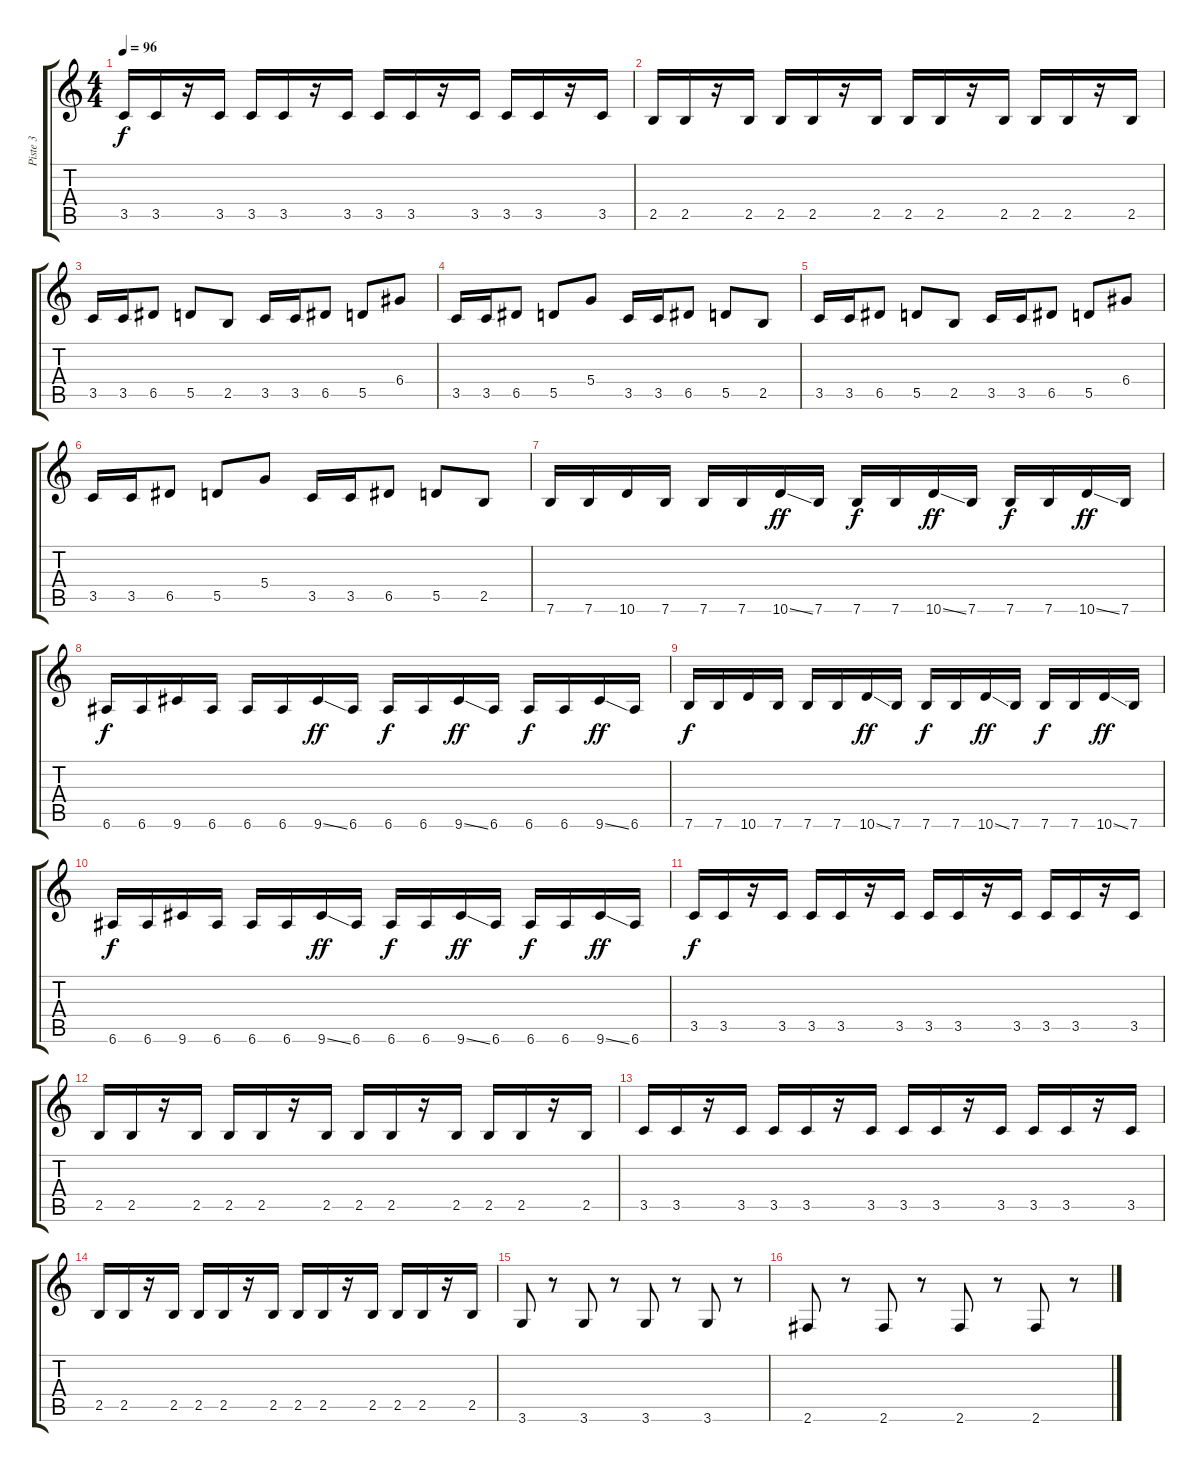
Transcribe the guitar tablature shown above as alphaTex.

\track ("Piste 3" "Piste 3") {instrument electricbasspick}
\staff {score tabs}
\tuning (E4 B3 G3 D3 A2 E2) {hide}
\ts (4 4)
\tempo 96
\clef g2
\ks c
3.5.16{dy f} 3.5.16 r.16 3.5.16 3.5.16 3.5.16 r.16 3.5.16 3.5.16 3.5.16 r.16 3.5.16 3.5.16 3.5.16 r.16 3.5.16 |
2.5.16 2.5.16 r.16 2.5.16 2.5.16 2.5.16 r.16 2.5.16 2.5.16 2.5.16 r.16 2.5.16 2.5.16 2.5.16 r.16 2.5.16 |
3.5.16 3.5.16 6.5.8 5.5.8 2.5.8 3.5.16 3.5.16 6.5.8 5.5.8 6.4.8 |
3.5.16 3.5.16 6.5.8 5.5.8 5.4.8 3.5.16 3.5.16 6.5.8 5.5.8 2.5.8 |
3.5.16 3.5.16 6.5.8 5.5.8 2.5.8 3.5.16 3.5.16 6.5.8 5.5.8 6.4.8 |
3.5.16 3.5.16 6.5.8 5.5.8 5.4.8 3.5.16 3.5.16 6.5.8 5.5.8 2.5.8 |
7.6.16 7.6.16 10.6.16 7.6.16 7.6.16 7.6.16 10.6{ss}.16{dy ff} 7.6.16 7.6.16{dy f} 7.6.16 10.6{ss}.16{dy ff} 7.6.16 7.6.16{dy f} 7.6.16 10.6{ss}.16{dy ff} 7.6.16 |
6.6.16{dy f} 6.6.16 9.6.16 6.6.16 6.6.16 6.6.16 9.6{ss}.16{dy ff} 6.6.16 6.6.16{dy f} 6.6.16 9.6{ss}.16{dy ff} 6.6.16 6.6.16{dy f} 6.6.16 9.6{ss}.16{dy ff} 6.6.16 |
7.6.16{dy f} 7.6.16 10.6.16 7.6.16 7.6.16 7.6.16 10.6{ss}.16{dy ff} 7.6.16 7.6.16{dy f} 7.6.16 10.6{ss}.16{dy ff} 7.6.16 7.6.16{dy f} 7.6.16 10.6{ss}.16{dy ff} 7.6.16 |
6.6.16{dy f} 6.6.16 9.6.16 6.6.16 6.6.16 6.6.16 9.6{ss}.16{dy ff} 6.6.16 6.6.16{dy f} 6.6.16 9.6{ss}.16{dy ff} 6.6.16 6.6.16{dy f} 6.6.16 9.6{ss}.16{dy ff} 6.6.16 |
3.5.16{dy f} 3.5.16 r.16 3.5.16 3.5.16 3.5.16 r.16 3.5.16 3.5.16 3.5.16 r.16 3.5.16 3.5.16 3.5.16 r.16 3.5.16 |
2.5.16 2.5.16 r.16 2.5.16 2.5.16 2.5.16 r.16 2.5.16 2.5.16 2.5.16 r.16 2.5.16 2.5.16 2.5.16 r.16 2.5.16 |
3.5.16 3.5.16 r.16 3.5.16 3.5.16 3.5.16 r.16 3.5.16 3.5.16 3.5.16 r.16 3.5.16 3.5.16 3.5.16 r.16 3.5.16 |
2.5.16 2.5.16 r.16 2.5.16 2.5.16 2.5.16 r.16 2.5.16 2.5.16 2.5.16 r.16 2.5.16 2.5.16 2.5.16 r.16 2.5.16 |
3.6.8 r.8 3.6.8 r.8 3.6.8 r.8 3.6.8 r.8 |
2.6.8 r.8 2.6.8 r.8 2.6.8 r.8 2.6.8 r.8
